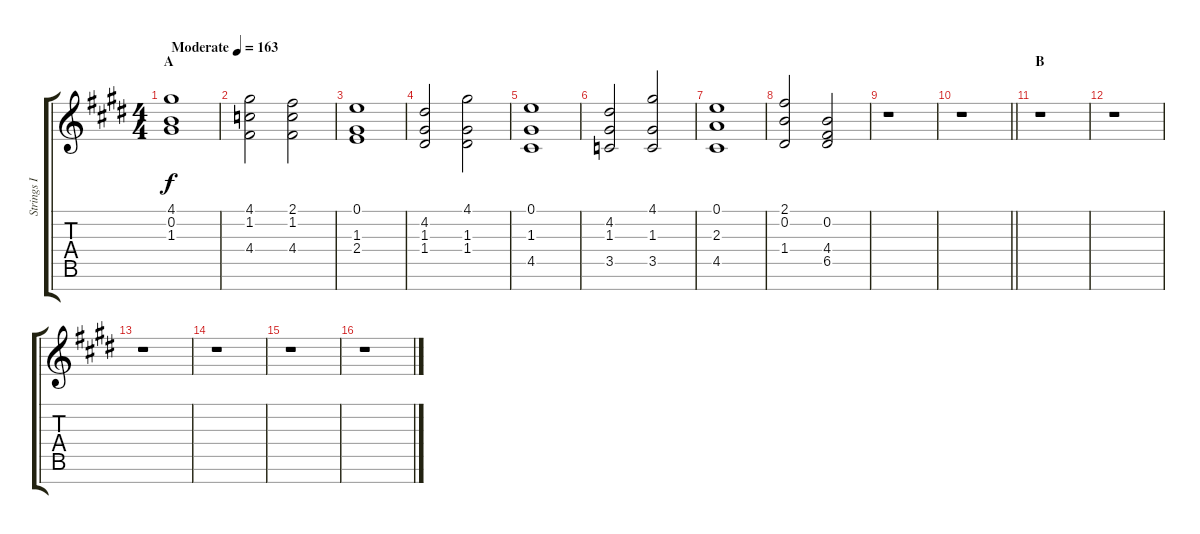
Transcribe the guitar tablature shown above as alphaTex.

\track ("Strings I" "Strings I") {instrument stringensemble1}
\staff {score tabs}
\tuning (E5 B4 G4 D4 A3 E3 B2) {hide}
\ts (4 4)
\section ("" "A")
\tempo (163 "Moderate")
\clef g2
\ks e
(4.1 0.2 1.3).1{dy f instrument stringensemble1} |
(4.1 1.2 4.4).2 (2.1 1.2 4.4).2 |
(0.1 1.3 2.4).1 |
(4.2 1.3 1.4).2 (4.1 1.3 1.4).2 |
(0.1 1.3 4.5).1 |
(4.2 1.3 3.5).2 (4.1 1.3 3.5).2 |
(0.1 2.3 4.5).1 |
(2.1 0.2 1.4).2 (0.2 4.4 6.5).2 |
r.1 |
\barLineRight lightlight
r.1 |
\section ("" "B")
r.1 |
r.1 |
r.1 |
r.1 |
r.1 |
r.1
